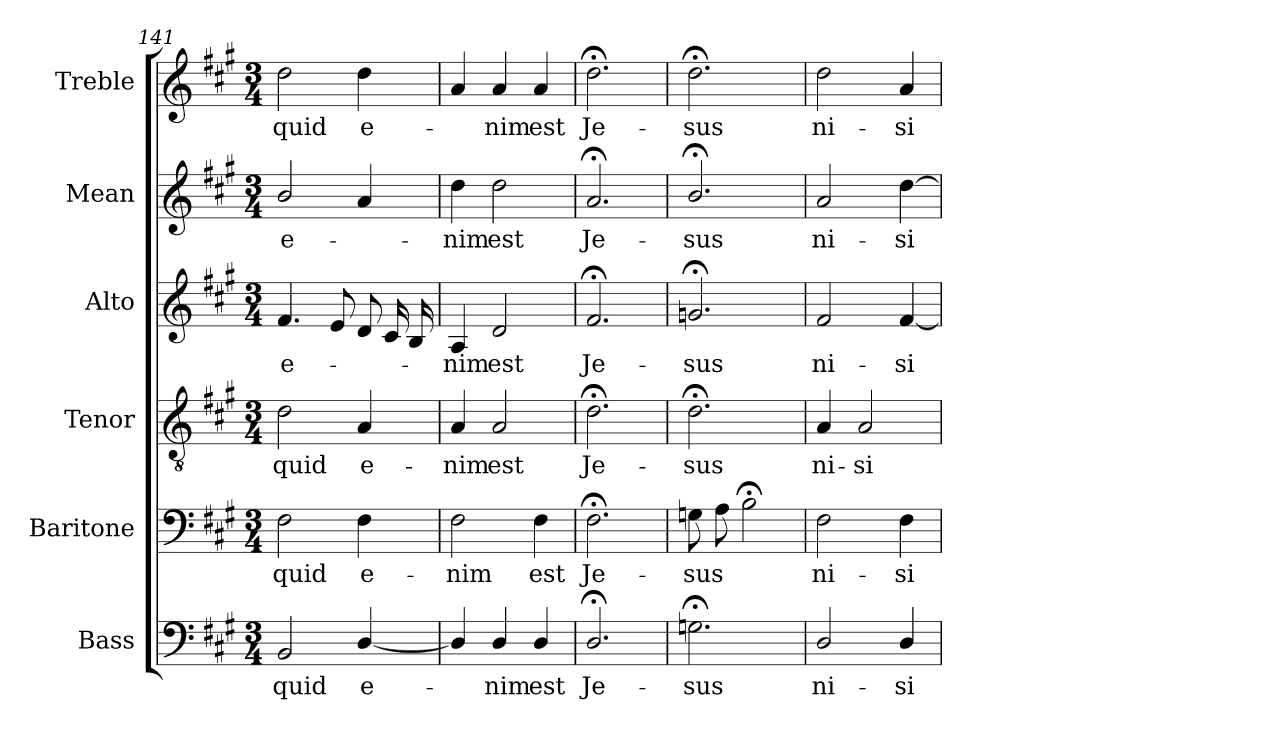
**kern	**text	**kern	**text	**kern	**text	**kern	**text	**kern	**text	**kern	**text
*part6	*part6	*part5	*part5	*part4	*part4	*part3	*part3	*part2	*part2	*part1	*part1
*staff6	*staff6	*staff5	*staff5	*staff4	*staff4	*staff3	*staff3	*staff2	*staff2	*staff1	*staff1
*I"Bass	*	*I"Baritone	*	*I"Tenor	*	*I"Alto	*	*I"Mean	*	*I"Treble	*
*I'B.	*	*I'Bar.	*	*I'T.	*	*I'A.	*	*I'M.	*	*I'Tr.	*
*clefF4	*	*clefF4	*	*clefGv2	*	*clefG2	*	*clefG2	*	*clefG2	*
*	*	*	*	*ITrd7c12	*	*	*	*	*	*	*
*k[f#c#g#]	*	*k[f#c#g#]	*	*k[f#c#g#]	*	*k[f#c#g#]	*	*k[f#c#g#]	*	*k[f#c#g#]	*
*A:	*	*A:	*	*A:	*	*A:	*	*A:	*	*A:	*
*M3/4	*	*M3/4	*	*M3/4	*	*M3/4	*	*M3/4	*	*M3/4	*
=141	=141	=141	=141	=141	=141	=141	=141	=141	=141	=141	=141
!	!LO:LY:b:color=#000000	!	!	!	!	!	!	!	!	!	!
!	!	!	!LO:LY:b:color=#000000	!	!	!	!	!	!	!	!
!	!	!	!	!	!LO:LY:b:color=#000000	!	!	!	!	!	!
!	!	!	!	!	!	!	!LO:LY:b:color=#000000	!	!	!	!
!	!	!	!	!	!	!	!	!	!LO:LY:b:color=#000000	!	!
!	!	!	!	!	!	!	!	!	!	!	!LO:LY:b:color=#000000
2BBi/	quid	2F#i\	quid	2Di\	quid	4.f#i/	e-	2bi/	e-	2ddi\	quid
.	.	.	.	.	.	8ei/	.	.	.	.	.
!	!LO:LY:b:color=#000000	!	!	!	!	!	!	!	!	!	!
!	!	!	!LO:LY:b:color=#000000	!	!	!	!	!	!	!	!
!	!	!	!	!	!LO:LY:b:color=#000000	!	!	!	!	!	!
!	!	!	!	!	!	!	!	!	!	!	!LO:LY:b:color=#000000
[4Di/	e-	4F#i\	e-	4AAi/	e-	8di/	.	4ai/	.	4ddi\	e-
.	.	.	.	.	.	16c#i/	.	.	.	.	.
.	.	.	.	.	.	16Bi/	.	.	.	.	.
=142	=142	=142	=142	=142	=142	=142	=142	=142	=142	=142	=142
!	!	!	!LO:LY:b:color=#000000	!	!	!	!	!	!	!	!
!	!	!	!	!	!LO:LY:b:color=#000000	!	!	!	!	!	!
!	!	!	!	!	!	!	!LO:LY:b:color=#000000	!	!	!	!
!	!	!	!	!	!	!	!	!	!LO:LY:b:color=#000000	!	!
4Di/]	.	2F#i\	-nim	4AAi/	-nim	4Ai/	-nim	4ddi\	-nim	4ai/	.
!	!LO:LY:b:color=#000000	!	!	!	!	!	!	!	!	!	!
!	!	!	!	!	!LO:LY:b:color=#000000	!	!	!	!	!	!
!	!	!	!	!	!	!	!LO:LY:b:color=#000000	!	!	!	!
!	!	!	!	!	!	!	!	!	!LO:LY:b:color=#000000	!	!
!	!	!	!	!	!	!	!	!	!	!	!LO:LY:b:color=#000000
4Di/	-nim	.	.	2AAi/	est	2di/	est	2ddi\	est	4ai/	-nim
!	!LO:LY:b:color=#000000	!	!	!	!	!	!	!	!	!	!
!	!	!	!LO:LY:b:color=#000000	!	!	!	!	!	!	!	!
!	!	!	!	!	!	!	!	!	!	!	!LO:LY:b:color=#000000
4Di/	est	4F#i\	est	.	.	.	.	.	.	4ai/	est
=143	=143	=143	=143	=143	=143	=143	=143	=143	=143	=143	=143
!	!LO:LY:b:color=#000000	!	!	!	!	!	!	!	!	!	!
!	!	!	!LO:LY:b:color=#000000	!	!	!	!	!	!	!	!
!	!	!	!	!	!LO:LY:b:color=#000000	!	!	!	!	!	!
!	!	!	!	!	!	!	!LO:LY:b:color=#000000	!	!	!	!
!	!	!	!	!	!	!	!	!	!LO:LY:b:color=#000000	!	!
!	!	!	!	!	!	!	!	!	!	!	!LO:LY:b:color=#000000
2.D;i/	Je-	2.F#;i\	Je-	2.D;i\	Je-	2.f#;i/	Je-	2.a;i/	Je-	2.dd;i\	Je-
=144	=144	=144	=144	=144	=144	=144	=144	=144	=144	=144	=144
!	!LO:LY:b:color=#000000	!	!	!	!	!	!	!	!	!	!
!	!	!	!LO:LY:b:color=#000000	!	!	!	!	!	!	!	!
!	!	!	!	!	!LO:LY:b:color=#000000	!	!	!	!	!	!
!	!	!	!	!	!	!	!LO:LY:b:color=#000000	!	!	!	!
!	!	!	!	!	!	!	!	!	!LO:LY:b:color=#000000	!	!
!	!	!	!	!	!	!	!	!	!	!	!LO:LY:b:color=#000000
2.Gn;i\	-sus	8Gni\	-sus	2.D;i\	-sus	2.gn;i/	-sus	2.b;i/	-sus	2.dd;i\	-sus
.	.	8Ai\	.	.	.	.	.	.	.	.	.
.	.	2B;i\	.	.	.	.	.	.	.	.	.
=145	=145	=145	=145	=145	=145	=145	=145	=145	=145	=145	=145
!	!LO:LY:b:color=#000000	!	!	!	!	!	!	!	!	!	!
!	!	!	!LO:LY:b:color=#000000	!	!	!	!	!	!	!	!
!	!	!	!	!	!LO:LY:b:color=#000000	!	!	!	!	!	!
!	!	!	!	!	!	!	!LO:LY:b:color=#000000	!	!	!	!
!	!	!	!	!	!	!	!	!	!LO:LY:b:color=#000000	!	!
!	!	!	!	!	!	!	!	!	!	!	!LO:LY:b:color=#000000
2Di/	ni-	2F#i\	ni-	4AAi/	ni-	2f#i/	ni-	2ai/	ni-	2ddi\	ni-
!	!	!	!	!	!LO:LY:b:color=#000000	!	!	!	!	!	!
.	.	.	.	2AAi/	-si	.	.	.	.	.	.
!	!LO:LY:b:color=#000000	!	!	!	!	!	!	!	!	!	!
!	!	!	!LO:LY:b:color=#000000	!	!	!	!	!	!	!	!
!	!	!	!	!	!	!	!LO:LY:b:color=#000000	!	!	!	!
!	!	!	!	!	!	!	!	!	!LO:LY:b:color=#000000	!	!
!	!	!	!	!	!	!	!	!	!	!	!LO:LY:b:color=#000000
4Di/	-si	4F#i\	-si	.	.	[4f#i/	-si	[4ddi\	-si	4ai/	-si
=	=	=	=	=	=	=	=	=	=	=	=
*-	*-	*-	*-	*-	*-	*-	*-	*-	*-	*-	*-
